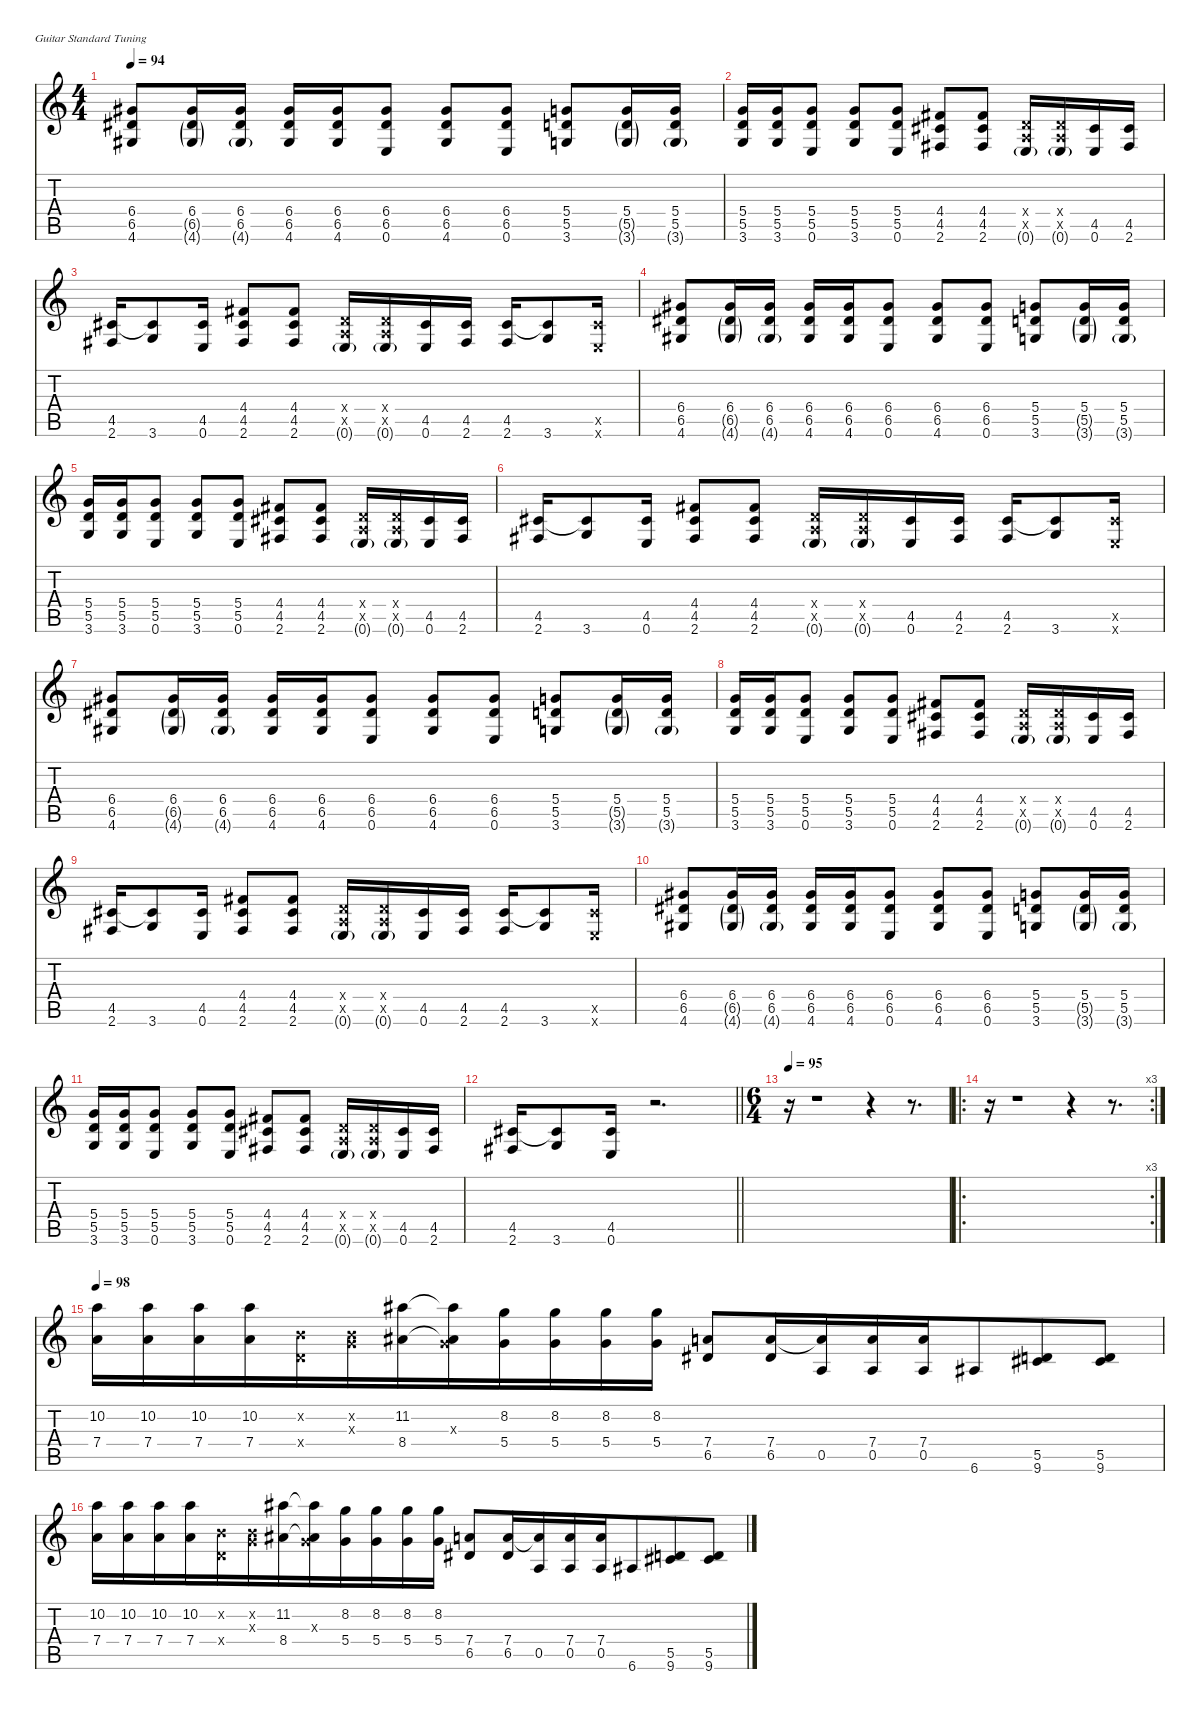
\defaultSystemsLayout 4
\hideDynamics
\bracketExtendMode nobrackets
\singleTrackTrackNamePolicy hidden
\multiTrackTrackNamePolicy hidden
\firstSystemTrackNameMode fullname
\firstSystemTrackNameOrientation horizontal
\otherSystemsTrackNameOrientation horizontal
\track ("Rhythem Guitar" "od.guit.") {instrument overdrivenguitar}
\staff {score tabs}
\tuning (E4 B3 G3 D3 A2 E2)
\ts (4 4)
\tempo 94
\clef g2
\ks c
(6.4{acc #} 6.5{acc #} 4.6{acc #}).8{dy f beam Up} (6.4{acc #} 6.5{g acc #} 4.6{g acc #}).16{beam Up} (6.4{acc #} 6.5{acc #} 4.6{g acc #}).16{beam Up} (6.4{acc #} 6.5{acc #} 4.6{acc #}).16{beam Up} (6.4{acc #} 6.5{acc #} 4.6{acc #}).16{beam Up} (6.4{acc #} 6.5{acc #} 0.6).8{beam Up} (6.4{acc #} 6.5{acc #} 4.6{acc #}).8{beam Up} (6.4{acc #} 6.5{acc #} 0.6).8{beam Up} (5.4 5.5 3.6).8{beam Up} (5.4 5.5{g} 3.6{g}).16{beam Up} (5.4 5.5 3.6{g}).16{beam Up} |
(5.4 5.5 3.6).16{beam Up} (5.4 5.5 3.6).16{beam Up} (5.4 5.5 0.6).8{beam Up} (5.4 5.5 3.6).8{beam Up} (5.4 5.5 0.6).8{beam Up} (4.4{acc #} 4.5{acc #} 2.6{acc #}).8{beam Up} (4.4{acc #} 4.5{acc #} 2.6{acc #}).8{beam Up} (0.4{x} 0.5{x} 0.6{g}).16{beam Up} (0.4{x} 0.5{x} 0.6{g}).16{beam Up} (4.5{acc #} 0.6).16{beam Up} (4.5{acc #} 2.6{acc #}).16{beam Up} |
(4.5{acc #} 2.6{acc #}).16{beam Up} (4.5{t acc #} 3.6).8{beam Up} (4.5{acc #} 0.6).16{beam Up} (4.4{acc #} 4.5{acc #} 2.6{acc #}).8{beam Up} (4.4{acc #} 4.5{acc #} 2.6{acc #}).8{beam Up} (0.4{x} 0.5{x} 0.6{g}).16{beam Up} (0.4{x} 0.5{x} 0.6{g}).16{beam Up} (4.5{acc #} 0.6).16{beam Up} (4.5{acc #} 2.6{acc #}).16{beam Up} (4.5{acc #} 2.6{acc #}).16{beam Up} (4.5{t acc #} 3.6).8{beam Up} (4.5{x acc #} 0.6{x}).16{beam Up} |
(6.4{acc #} 6.5{acc #} 4.6{acc #}).8{beam Up} (6.4{acc #} 6.5{g acc #} 4.6{g acc #}).16{beam Up} (6.4{acc #} 6.5{acc #} 4.6{g acc #}).16{beam Up} (6.4{acc #} 6.5{acc #} 4.6{acc #}).16{beam Up} (6.4{acc #} 6.5{acc #} 4.6{acc #}).16{beam Up} (6.4{acc #} 6.5{acc #} 0.6).8{beam Up} (6.4{acc #} 6.5{acc #} 4.6{acc #}).8{beam Up} (6.4{acc #} 6.5{acc #} 0.6).8{beam Up} (5.4 5.5 3.6).8{beam Up} (5.4 5.5{g} 3.6{g}).16{beam Up} (5.4 5.5 3.6{g}).16{beam Up} |
(5.4 5.5 3.6).16{beam Up} (5.4 5.5 3.6).16{beam Up} (5.4 5.5 0.6).8{beam Up} (5.4 5.5 3.6).8{beam Up} (5.4 5.5 0.6).8{beam Up} (4.4{acc #} 4.5{acc #} 2.6{acc #}).8{beam Up} (4.4{acc #} 4.5{acc #} 2.6{acc #}).8{beam Up} (0.4{x} 0.5{x} 0.6{g}).16{beam Up} (0.4{x} 0.5{x} 0.6{g}).16{beam Up} (4.5{acc #} 0.6).16{beam Up} (4.5{acc #} 2.6{acc #}).16{beam Up} |
(4.5{acc #} 2.6{acc #}).16{beam Up} (4.5{t acc #} 3.6).8{beam Up} (4.5{acc #} 0.6).16{beam Up} (4.4{acc #} 4.5{acc #} 2.6{acc #}).8{beam Up} (4.4{acc #} 4.5{acc #} 2.6{acc #}).8{beam Up} (0.4{x} 0.5{x} 0.6{g}).16{beam Up} (0.4{x} 0.5{x} 0.6{g}).16{beam Up} (4.5{acc #} 0.6).16{beam Up} (4.5{acc #} 2.6{acc #}).16{beam Up} (4.5{acc #} 2.6{acc #}).16{beam Up} (4.5{t acc #} 3.6).8{beam Up} (4.5{x acc #} 0.6{x}).16{beam Up} |
(6.4{acc #} 6.5{acc #} 4.6{acc #}).8{beam Up} (6.4{acc #} 6.5{g acc #} 4.6{g acc #}).16{beam Up} (6.4{acc #} 6.5{acc #} 4.6{g acc #}).16{beam Up} (6.4{acc #} 6.5{acc #} 4.6{acc #}).16{beam Up} (6.4{acc #} 6.5{acc #} 4.6{acc #}).16{beam Up} (6.4{acc #} 6.5{acc #} 0.6).8{beam Up} (6.4{acc #} 6.5{acc #} 4.6{acc #}).8{beam Up} (6.4{acc #} 6.5{acc #} 0.6).8{beam Up} (5.4 5.5 3.6).8{beam Up} (5.4 5.5{g} 3.6{g}).16{beam Up} (5.4 5.5 3.6{g}).16{beam Up} |
(5.4 5.5 3.6).16{beam Up} (5.4 5.5 3.6).16{beam Up} (5.4 5.5 0.6).8{beam Up} (5.4 5.5 3.6).8{beam Up} (5.4 5.5 0.6).8{beam Up} (4.4{acc #} 4.5{acc #} 2.6{acc #}).8{beam Up} (4.4{acc #} 4.5{acc #} 2.6{acc #}).8{beam Up} (0.4{x} 0.5{x} 0.6{g}).16{beam Up} (0.4{x} 0.5{x} 0.6{g}).16{beam Up} (4.5{acc #} 0.6).16{beam Up} (4.5{acc #} 2.6{acc #}).16{beam Up} |
(4.5{acc #} 2.6{acc #}).16{beam Up} (4.5{t acc #} 3.6).8{beam Up} (4.5{acc #} 0.6).16{beam Up} (4.4{acc #} 4.5{acc #} 2.6{acc #}).8{beam Up} (4.4{acc #} 4.5{acc #} 2.6{acc #}).8{beam Up} (0.4{x} 0.5{x} 0.6{g}).16{beam Up} (0.4{x} 0.5{x} 0.6{g}).16{beam Up} (4.5{acc #} 0.6).16{beam Up} (4.5{acc #} 2.6{acc #}).16{beam Up} (4.5{acc #} 2.6{acc #}).16{beam Up} (4.5{t acc #} 3.6).8{beam Up} (4.5{x acc #} 0.6{x}).16{beam Up} |
(6.4{acc #} 6.5{acc #} 4.6{acc #}).8{beam Up} (6.4{acc #} 6.5{g acc #} 4.6{g acc #}).16{beam Up} (6.4{acc #} 6.5{acc #} 4.6{g acc #}).16{beam Up} (6.4{acc #} 6.5{acc #} 4.6{acc #}).16{beam Up} (6.4{acc #} 6.5{acc #} 4.6{acc #}).16{beam Up} (6.4{acc #} 6.5{acc #} 0.6).8{beam Up} (6.4{acc #} 6.5{acc #} 4.6{acc #}).8{beam Up} (6.4{acc #} 6.5{acc #} 0.6).8{beam Up} (5.4 5.5 3.6).8{beam Up} (5.4 5.5{g} 3.6{g}).16{beam Up} (5.4 5.5 3.6{g}).16{beam Up} |
(5.4 5.5 3.6).16{beam Up} (5.4 5.5 3.6).16{beam Up} (5.4 5.5 0.6).8{beam Up} (5.4 5.5 3.6).8{beam Up} (5.4 5.5 0.6).8{beam Up} (4.4{acc #} 4.5{acc #} 2.6{acc #}).8{beam Up} (4.4{acc #} 4.5{acc #} 2.6{acc #}).8{beam Up} (0.4{x} 0.5{x} 0.6{g}).16{beam Up} (0.4{x} 0.5{x} 0.6{g}).16{beam Up} (4.5{acc #} 0.6).16{beam Up} (4.5{acc #} 2.6{acc #}).16{beam Up} |
\barLineRight lightlight
(4.5{acc #} 2.6{acc #}).16{beam Up} (4.5{t acc #} 3.6).8{beam Up} (4.5{acc #} 0.6).16{beam Up} r.2{d beam Up} |
\ts (6 4)
\beaming (8 6 6)
\tempo 95
r.16{beam Down} r.1{beam Down} r.4{beam Down} r.8{d beam Down} |
\ro
\rc 3
r.16{beam Down} r.1{beam Down} r.4{beam Down} r.8{d beam Down} |
\tempo 98
(10.2 7.4).16{dy mf beam Down} (10.2 7.4).16{beam Down} (10.2 7.4).16{beam Down} (10.2 7.4).16{beam Down} (0.2{x} 0.4{x}).16{dy f beam Down} (0.2{x} 0.3{x}).16{beam Down} (11.2{acc #} 8.4{acc #}).16{dy mf beam Down} (11.2{t acc #} 0.3{x} 8.4{t acc #}).16{dy f beam Down} (8.2 5.4).16{dy mf beam Down} (8.2 5.4).16{beam Down} (8.2 5.4).16{beam Down} (8.2 5.4).16{beam Down} (7.4 6.5{acc #}).8{beam Up} (7.4 6.5{acc #}).16{beam Up} (7.4{t} 0.5).16{dy f beam Up} (7.4 0.5).16{dy mf beam Up} (7.4 0.5).16{beam Up} 6.6{acc #}.8{beam Up} (5.5 9.6{acc #}).8{beam Up} (5.5 9.6{acc #}).8{beam Up} |
(10.2 7.4).16{beam Down} (10.2 7.4).16{beam Down} (10.2 7.4).16{beam Down} (10.2 7.4).16{beam Down} (0.2{x} 0.4{x}).16{dy f beam Down} (0.2{x} 0.3{x}).16{beam Down} (11.2{acc #} 8.4{acc #}).16{dy mf beam Down} (11.2{t acc #} 0.3{x} 8.4{t acc #}).16{dy f beam Down} (8.2 5.4).16{dy mf beam Down} (8.2 5.4).16{beam Down} (8.2 5.4).16{beam Down} (8.2 5.4).16{beam Down} (7.4 6.5{acc #}).8{beam Up} (7.4 6.5{acc #}).16{beam Up} (7.4{t} 0.5).16{dy f beam Up} (7.4 0.5).16{dy mf beam Up} (7.4 0.5).16{beam Up} 6.6{acc #}.8{beam Up} (5.5 9.6{acc #}).8{beam Up} (5.5 9.6{acc #}).8{beam Up}
